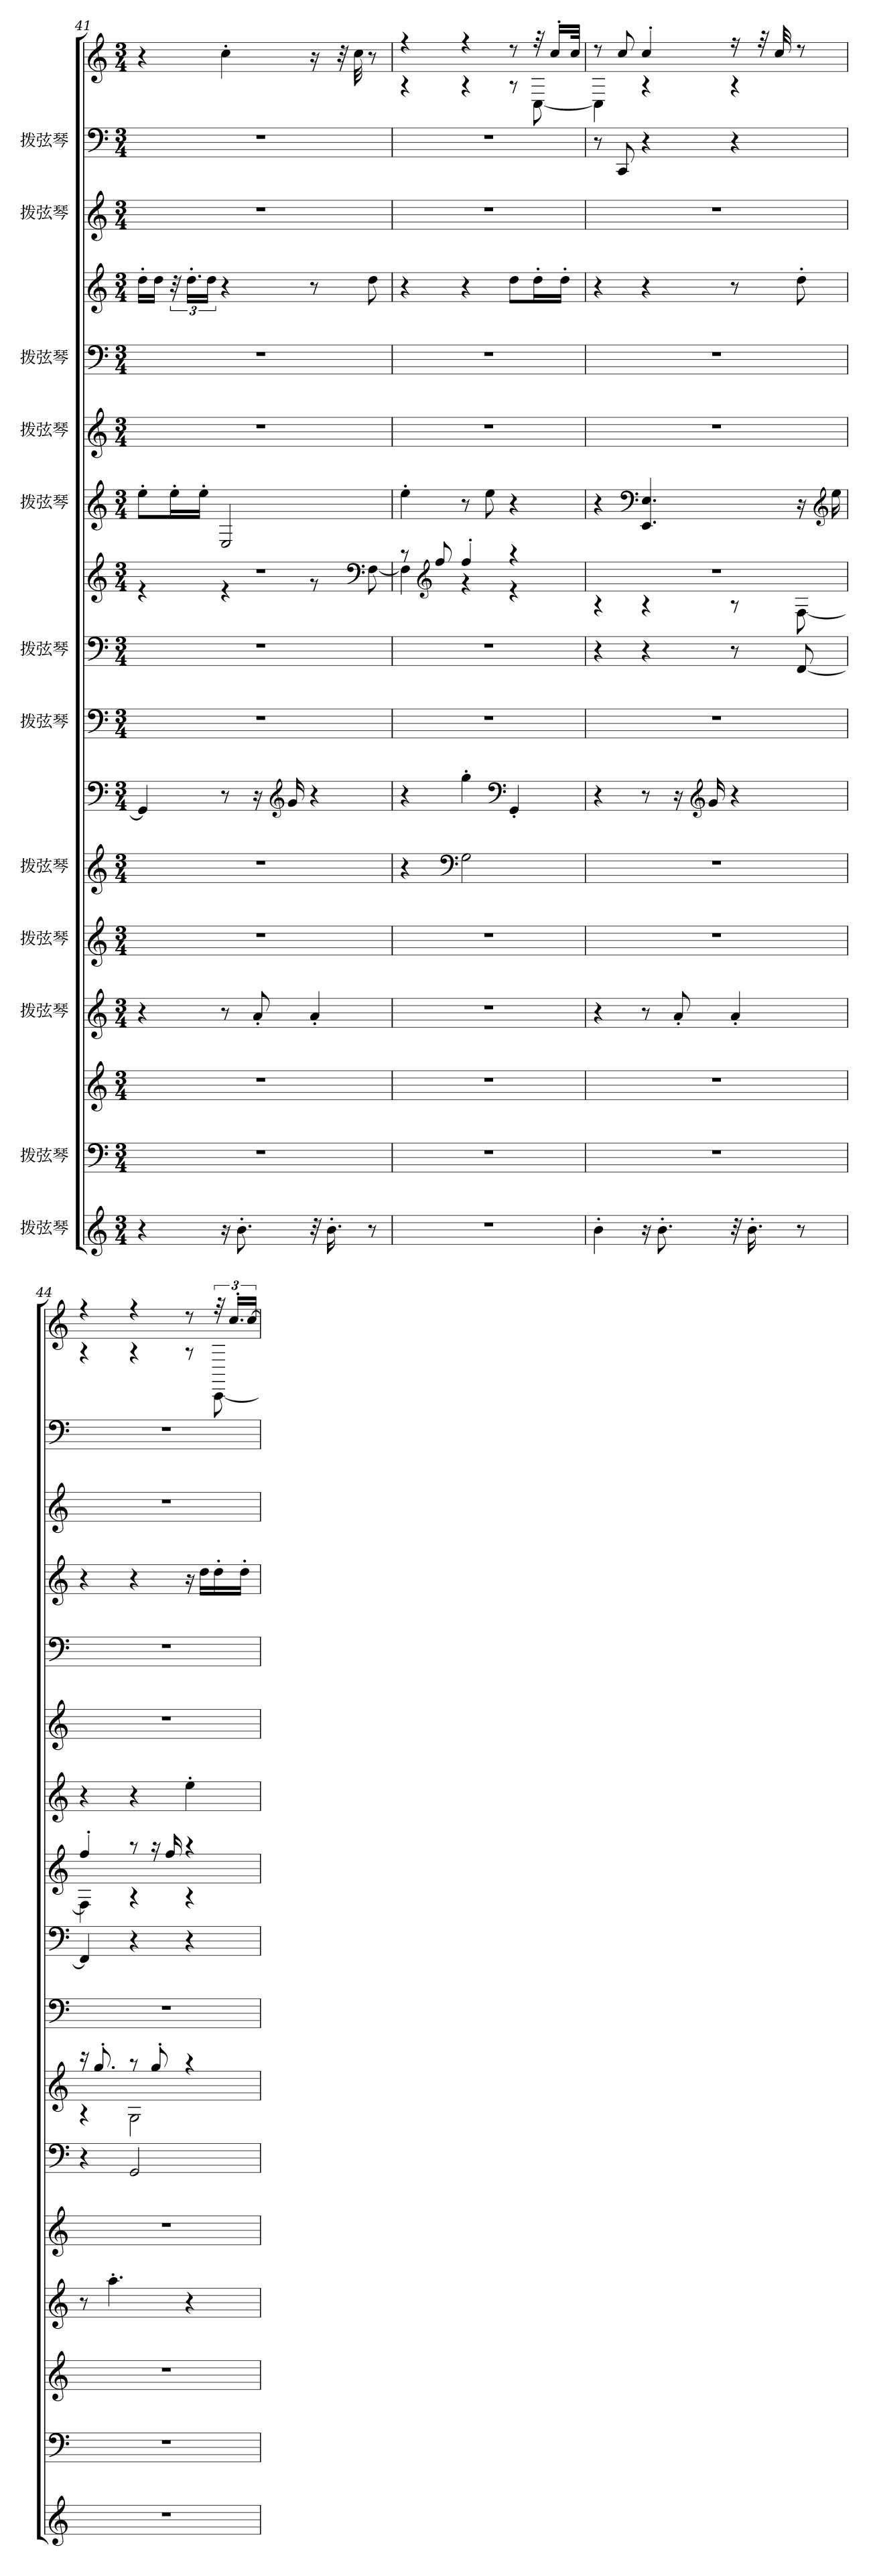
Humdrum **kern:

**kern	**kern	**kern	**kern	**kern	**kern	**kern	**kern	**kern	**kern	**kern	**kern	**kern	**kern	**kern	**kern	**kern
*part12	*part11	*part11	*part10	*part9	*part8	*part8	*part7	*part6	*part6	*part5	*part4	*part3	*part3	*part2	*part1	*part1
*staff17	*staff16	*staff15	*staff14	*staff13	*staff12	*staff11	*staff10	*staff9	*staff8	*staff7	*staff6	*staff5	*staff4	*staff3	*staff2	*staff1
*I"拨弦琴	*I"拨弦琴	*	*I"拨弦琴	*I"拨弦琴	*I"拨弦琴	*	*I"拨弦琴	*I"拨弦琴	*	*I"拨弦琴	*I"拨弦琴	*I"拨弦琴	*	*I"拨弦琴	*I"拨弦琴	*
!!LO:PB:g=z
*clefG2	*clefF4	*clefG2	*clefG2	*clefG2	*clefG2	*clefF4	*clefF4	*clefF4	*clefG2	*clefG2	*clefG2	*clefF4	*clefG2	*clefG2	*clefF4	*clefG2
*k[]	*k[]	*k[]	*k[]	*k[]	*k[]	*k[]	*k[]	*k[]	*k[]	*k[]	*k[]	*k[]	*k[]	*k[]	*k[]	*k[]
*M3/4	*M3/4	*M3/4	*M3/4	*M3/4	*M3/4	*M3/4	*M3/4	*M3/4	*M3/4	*M3/4	*M3/4	*M3/4	*M3/4	*M3/4	*M3/4	*M3/4
=41	=41	=41	=41	=41	=41	=41	=41	=41	=41	=41	=41	=41	=41	=41	=41	=41
*	*	*	*	*	*	*	*	*	*^	*	*	*	*	*	*	*
4r	2.r	2.r	4r	2.r	2.r	4GG/]	2.r	2.r	2.r	4r	8ee'\L	2.r	2.r	16dd'\LL	2.r	2.r	4r
.	.	.	.	.	.	.	.	.	.	.	.	.	.	16dd\JJ	.	.	.
.	.	.	.	.	.	.	.	.	.	.	16ee'\L	.	.	48r	.	.	.
.	.	.	.	.	.	.	.	.	.	.	.	.	.	24.dd'\LL	.	.	.
.	.	.	.	.	.	.	.	.	.	.	16ee'\JJ	.	.	.	.	.	.
.	.	.	.	.	.	.	.	.	.	.	.	.	.	24dd\JJ	.	.	.
16r	.	.	8r	.	.	8r	.	.	.	4r	2E/	.	.	4r	.	.	4cc'\
8.b'\	.	.	.	.	.	.	.	.	.	.	.	.	.	.	.	.	.
.	.	.	8a'/	.	.	16r	.	.	.	.	.	.	.	.	.	.	.
*	*	*	*	*	*	*clefG2	*	*	*	*	*	*	*	*	*	*	*
.	.	.	.	.	.	16g/	.	.	.	.	.	.	.	.	.	.	.
32r	.	.	4a'/	.	.	4r	.	.	.	8r	.	.	.	8r	.	.	16r
16.b'\	.	.	.	.	.	.	.	.	.	.	.	.	.	.	.	.	.
.	.	.	.	.	.	.	.	.	.	.	.	.	.	.	.	.	32r
.	.	.	.	.	.	.	.	.	.	.	.	.	.	.	.	.	32cc\
*	*	*	*	*	*	*	*	*	*clefF4	*	*	*	*	*	*	*	*
8r	.	.	.	.	.	.	.	.	.	[8F\	.	.	.	8dd\	.	.	8r
=42	=42	=42	=42	=42	=42	=42	=42	=42	=42	=42	=42	=42	=42	=42	=42	=42	=42
*	*	*	*	*	*	*	*	*	*	*	*	*	*	*	*	*	*^
2.r	2.r	2.r	2.r	2.r	4r	4r	2.r	2.r	8r	4F\]	4ee'\	2.r	2.r	4r	2.r	2.r	4r	4r
*	*	*	*	*	*	*	*	*	*clefG2	*	*	*	*	*	*	*	*	*
.	.	.	.	.	.	.	.	.	8ff/	.	.	.	.	.	.	.	.	.
*	*	*	*	*	*clefF4	*	*	*	*	*	*	*	*	*	*	*	*	*
.	.	.	.	.	2G\	4gg'\	.	.	4ff'/	4r	8r	.	.	4r	.	.	4r	4r
.	.	.	.	.	.	.	.	.	.	.	8ee\	.	.	.	.	.	.	.
*	*	*	*	*	*	*clefF4	*	*	*	*	*	*	*	*	*	*	*	*
.	.	.	.	.	.	4GG'/	.	.	4r	4r	4r	.	.	8dd\L	.	.	8r	8r
.	.	.	.	.	.	.	.	.	.	.	.	.	.	16dd'\L	.	.	32r	[8C\
.	.	.	.	.	.	.	.	.	.	.	.	.	.	.	.	.	16cc'/LL	.
.	.	.	.	.	.	.	.	.	.	.	.	.	.	16dd'\JJ	.	.	.	.
.	.	.	.	.	.	.	.	.	.	.	.	.	.	.	.	.	32cc/JJk	.
!!LO:PB:g=z	!!
=43	=43	=43	=43	=43	=43	=43	=43	=43	=43	=43	=43	=43	=43	=43	=43	=43	=43	=43
4b'\	2.r	2.r	4r	2.r	2.r	4r	2.r	4r	2.r	4r	4r	2.r	2.r	4r	2.r	8r	8r	4C\]
.	.	.	.	.	.	.	.	.	.	.	.	.	.	.	.	8CC/	8cc/	.
*	*	*	*	*	*	*	*	*	*	*	*clefF4	*	*	*	*	*	*	*
16r	.	.	8r	.	.	8r	.	4r	.	4r	4.EE/ 4.E/	.	.	4r	.	4r	4cc'/	4r
8.b'\	.	.	.	.	.	.	.	.	.	.	.	.	.	.	.	.	.	.
.	.	.	8a'/	.	.	16r	.	.	.	.	.	.	.	.	.	.	.	.
*	*	*	*	*	*	*clefG2	*	*	*	*	*	*	*	*	*	*	*	*
.	.	.	.	.	.	16g/	.	.	.	.	.	.	.	.	.	.	.	.
32r	.	.	4a'/	.	.	4r	.	8r	.	8r	.	.	.	8r	.	4r	16r	4r
16.b'\	.	.	.	.	.	.	.	.	.	.	.	.	.	.	.	.	.	.
.	.	.	.	.	.	.	.	.	.	.	.	.	.	.	.	.	32r	.
.	.	.	.	.	.	.	.	.	.	.	.	.	.	.	.	.	32cc/	.
8r	.	.	.	.	.	.	.	[8FF/	.	[8F\	16r	.	.	8dd'\	.	.	8r	.
*	*	*	*	*	*	*	*	*	*	*	*clefG2	*	*	*	*	*	*	*
.	.	.	.	.	.	.	.	.	.	.	16ee\	.	.	.	.	.	.	.
=44	=44	=44	=44	=44	=44	=44	=44	=44	=44	=44	=44	=44	=44	=44	=44	=44	=44	=44
*	*	*	*	*	*	*^	*	*	*	*	*	*	*	*	*	*	*	*
2.r	2.r	2.r	8r	2.r	4r	16r	4r	2.r	4FF/]	4ff'/	4F\]	4r	2.r	2.r	4r	2.r	2.r	4r	4r
.	.	.	.	.	.	8.gg'/	.	.	.	.	.	.	.	.	.	.	.	.	.
.	.	.	4.aa'\	.	.	.	.	.	.	.	.	.	.	.	.	.	.	.	.
.	.	.	.	.	2GG/	8r	2G\	.	4r	8r	4r	4r	.	.	4r	.	.	4r	4r
.	.	.	.	.	.	8gg'/	.	.	.	16r	.	.	.	.	.	.	.	.	.
.	.	.	.	.	.	.	.	.	.	16ff/	.	.	.	.	.	.	.	.	.
.	.	.	4r	.	.	4r	.	.	4r	4r	4r	4ee'\	.	.	16r	.	.	8r	8r
.	.	.	.	.	.	.	.	.	.	.	.	.	.	.	16dd\LL	.	.	.	.
.	.	.	.	.	.	.	.	.	.	.	.	.	.	.	16dd'\	.	.	48r	[8CC\
.	.	.	.	.	.	.	.	.	.	.	.	.	.	.	.	.	.	24.cc'/LL	.
.	.	.	.	.	.	.	.	.	.	.	.	.	.	.	16dd'\JJ	.	.	.	.
.	.	.	.	.	.	.	.	.	.	.	.	.	.	.	.	.	.	[24cc/JJ	.
*	*	*	*	*	*	*v	*v	*	*	*v	*v	*	*	*	*	*	*	*v	*v
=	=	=	=	=	=	=	=	=	=	=	=	=	=	=	=	=
*-	*-	*-	*-	*-	*-	*-	*-	*-	*-	*-	*-	*-	*-	*-	*-	*-
